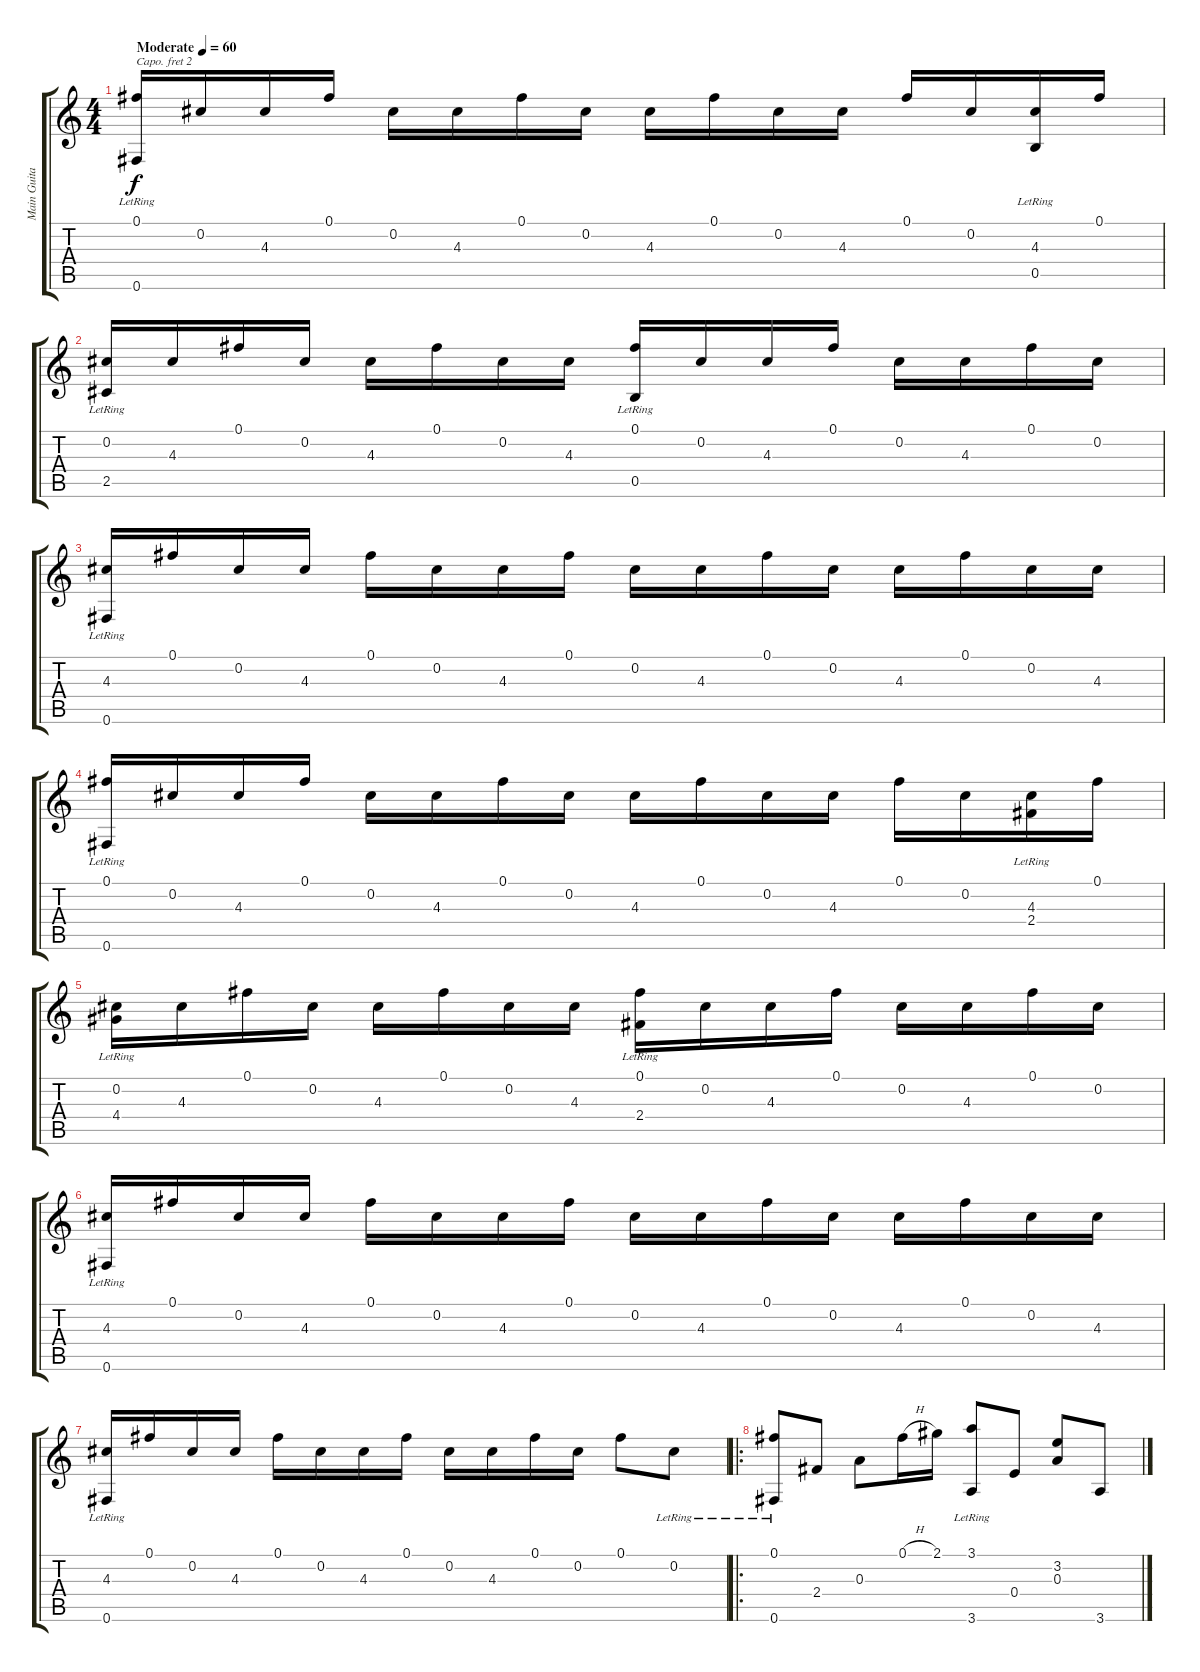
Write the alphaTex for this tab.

\track ("Main Guitare" "Main Guita") {instrument acousticguitarsteel}
\staff {score tabs}
\capo 2
\tuning (E4 B3 G3 D3 A2 E2) {hide}
\ts (4 4)
\tempo (60 "Moderate")
\clef g2
\ks c
(0.1{lr} 0.6{lr}).16{dy f instrument acousticguitarsteel} 0.2.16 4.3.16 0.1.16 0.2.16 4.3.16 0.1.16 0.2.16 4.3.16 0.1.16 0.2.16 4.3.16 0.1.16 0.2.16 (4.3{lr} 0.5{lr}).16 0.1.16 |
(0.2{lr} 2.5{lr}).16 4.3.16 0.1.16 0.2.16 4.3.16 0.1.16 0.2.16 4.3.16 (0.1{lr} 0.5{lr}).16 0.2.16 4.3.16 0.1.16 0.2.16 4.3.16 0.1.16 0.2.16 |
(4.3{lr} 0.6{lr}).16 0.1.16 0.2.16 4.3.16 0.1.16 0.2.16 4.3.16 0.1.16 0.2.16 4.3.16 0.1.16 0.2.16 4.3.16 0.1.16 0.2.16 4.3.16 |
(0.1{lr} 0.6{lr}).16 0.2.16 4.3.16 0.1.16 0.2.16 4.3.16 0.1.16 0.2.16 4.3.16 0.1.16 0.2.16 4.3.16 0.1.16 0.2.16 (4.3{lr} 2.4{lr}).16 0.1.16 |
(0.2{lr} 4.4{lr}).16 4.3.16 0.1.16 0.2.16 4.3.16 0.1.16 0.2.16 4.3.16 (0.1{lr} 2.4{lr}).16 0.2.16 4.3.16 0.1.16 0.2.16 4.3.16 0.1.16 0.2.16 |
(4.3{lr} 0.6{lr}).16 0.1.16 0.2.16 4.3.16 0.1.16 0.2.16 4.3.16 0.1.16 0.2.16 4.3.16 0.1.16 0.2.16 4.3.16 0.1.16 0.2.16 4.3.16 |
(4.3{lr} 0.6{lr}).16 0.1.16 0.2.16 4.3.16 0.1.16 0.2.16 4.3.16 0.1.16 0.2.16 4.3.16 0.1.16 0.2.16 0.1.8 0.2{lr}.8 |
\ro
(0.1{lr} 0.6{lr}).8 2.4.8 0.3.8 0.1{h}.16 2.1.16 (3.1{lr} 3.6{lr}).8 0.4.8 (3.2 0.3).8 3.6.8
